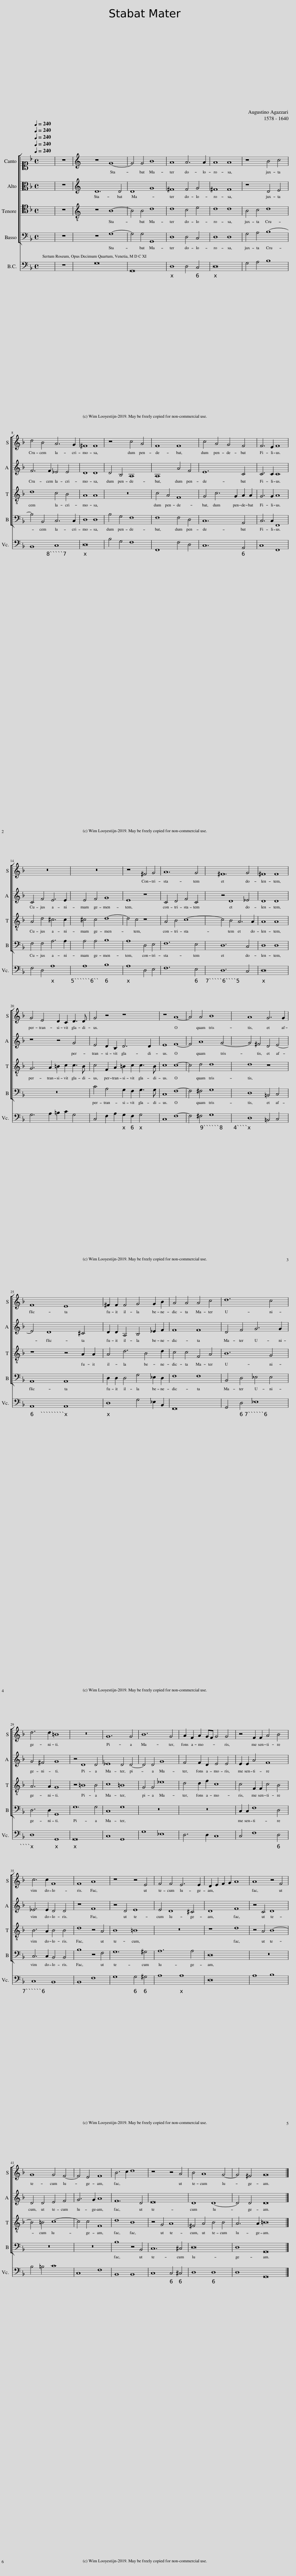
X:1
%%score [ 1 2 3 4 ] 5
L:1/8
Q:1/4=240
M:4/4
I:linebreak $
K:F
V:1 alto1
V:2 alto
V:3 tenor
V:4 bass
V:5 bass
V:1
 x8 | z8 | x8 | z8 G8- | G4 G4 B8 | %5
 A8 A6 A2 | A8 A8 | z8 B4 c4 |$ d4 B4 A6 G2 | ^F8 F8 | %10
 z8 c4 A4 | F8 F8 | c4 A4 G4 F4 | F6 E2 F8 |$ z16 | %15
 z16 | z8 ^F4 G4 | A12 G4 | ^F12 G4 | ^F8 F8 |$ %20
 G4 E4 D2 C2 D3 D | G4 z4 z8 | z8 A8- | A4 A4 B8 | A8 G6 G2 |$ %25
 F8 E8 | ^F2 F2 F4 G4 G2 B2 | A4 A4 A4 c4 | d12 c4 |$ d6 d2 =B8 | %30
 z16 | G12 G4 | B12 G4 | A2 F2 A2 GF G4 G4 | z4 F2 F2 A4 B4 |$ %35
 c6 c2 F8 | F8 A8 | z8 z4 E4 | F4 F4 E6 E2 | D2 E2 F2 G2 A8 | %40
 A8 z4 F4 |$ G8 G4 F4- | F4 E4 F8 | B6 c2 d8 | z8 z4 A4 | %45
 B4 A8 G4- | G4 ^F4 G16 |] %47
V:2
 x8 | z8 | x8 | D12 D4 | D8 G8 | %5
 ^F8 F4 G4 | ^F8 F8 | z8 D4 E4 |$ F6 F2 _E4 E4 | D8 D8 | %10
 D4 B,4 A,8 | A,8 A4 F4 | E12 C4 | C6 C2 C8 |$ C4 F4 E6 E2 | %15
 E4 F4 G8 | E8 z8 | C4 D4 F4 C4 | z4 D8 _E4 | D8 D8 |$ %20
 z8 z4 G4 | E4 D2 B,2 D6 D2 | E8 F8- | F4 A8 G4- | G4 ^F4 D4 E4- |$ %25
 E4 D8 ^C4 | D2 D2 A,4 B,4 _E2 F2 | F8 F8 | D4 F4 G6 G2 |$ G4 ^F4 G8 | %30
 z4 D8 D4 | _E8 D4 D4- | D4 D4 G8 | F4 F2 D2 E4 E4 | E2 E2 A4 F8 |$ %35
 _E6 E2 D4 D4 | z8 F8 | z4 D4 E8 | E4 D8 ^C4 | D8 F8 | %40
 z4 C4 D8 |$ D4 D4 E4 F4 | G6 G2 A8 | F12 D4 | E16 | %45
 D8 D8- | D4 D4 D16 |] %47
V:3
 x8 | z8 | x8 | z8 B,8- | B,4 B,4 D8 | %5
 D8 C4 E4 | D8 D8 | B,4 C4 D8 |$ D8 C4 B,4 | A,8 A,8 | %10
 z16 | C4 A,4 F,8 | G,4 C6 G,2 A,2 A,2 | G,6 G,2 A,8 |$ A,4 D4 ^C6 C2 | %15
 ^C4 C4 D8- | D4 C4 z8 | A,4 B,4 C8- | C4 B,4 A,6 A,2 | A,8 A,8 |$ %20
 G,6 A,2 =B,2 C2 C3 B, | C4 F,2 A,2 =B,2 C2 C3 B, | C8 C8- | C4 D4 D8 | D8 z8 |$ %25
 z8 z4 A,2 A,2 | A,4 D6 B,4 D2 | C4 C4 F,4 A,4 | B,12 G,4 |$ A,6 A,2 G,8 | %30
 z4 =B,8 B,4 | C8 =B,8 | G,4 G,4 _E8 | D4 D2 F2 C8 | C4 F,2 F,2 C4 B,4 |$ %35
 B,6 A,2 B,4 B,4 | D8 z4 A,4 | B,8 =B,8 | z16 | z8 D8 | %40
 z4 A,4 B,8- |$ B,4 =B,4 C8- | C4 C4 F,8 | D8 B,8 | z4 G,4 A,8 | %45
 ^F,4 A,4 B,4 B,4 | A,6 A,2 =B,16 |] %47
V:4
 x8 | z8 | x8 | z8 G,8- | G,4 G,4 G,,8 | %5
 D,8 D,4 C,4 | D,8 D,8 | G,4 A,4 B,8- |$ B,4 B,,4 C,6 C,2 | D,8 D,8 | %10
 B,4 G,4 F,8 | F,8 F,4 D,4 | C,12 A,,4 | C,6 C,2 F,,8 |$ F,4 F,4 A,6 A,2 | %15
 A,4 A,4 B,8 | A,8 D,4 E,4 | F,12 E,4 | D,12 C,4 | D,8 D,8 |$ %20
 z16 | C4 A,4 G,2 F,2 G,3 G, | C,8 F,8- | F,4 ^F,4 G,8 | D,8 =B,,4 C,4 |$ %25
 A,,8 A,,8 | D,2 D,2 D,4 G,4 _E,2 D,2 | F,8 F,8 | B,,4 D,4 _E,4 E,4 |$ D,6 D,2 G,,8 | %30
 G,12 G,4 | C,8 G,8 | z16 | z16 | C,2 C,2 F,8 D,4 |$ %35
 C,6 C,2 B,,4 B,,4 | B,8 z4 F,4 | G,12 ^G,4 | A,12 A,4 | D,16 | %40
 z16 |$ z16 | z16 | B,8 z4 B,,4 | C,12 ^C,4 | %45
 D,16 | D,8 G,,16 |] %47
V:5
 x8 | z8 | x8 | G,16 | G,,16 | %5
 D,8 D,4 C,4 | D,16 | G,4 A,4 B,8 |$ B,,8 C,8 | D,16 | %10
 B,4 G,4 F,8 | F,,8 F,4 D,4 | C,12 A,,4 | C,8 F,,8 |$ F,4 D,4 A,8 | %15
 A,8 B,8 | A,8 D,4 E,4 | F,12 E,4 | D,12 C,4 | D,16 |$ %20
 G,6 A,2 =B,2 C2 G,4 | C,4 F,2 A,2 G,2 F,2 G,4 | C,8 F,8- | F,4 ^F,4 G,8 | D,8 =B,,4 C,4 |$ %25
 A,,8 A,,8 | D,8 G,4 _E,2 B,,2 | F,,16 | G,,4 D,4 _E,8 |$ D,8 G,,8 | %30
 G,,16 | C,8 G,,8 | G,8 _E,8 | D,6 D,2 C,8 | C,4 F,8 D,4 |$ %35
 C,8 B,,8 | B,,8 F,8 | G,8 G,4 ^G,4 | A,8 A,8 | D,16 | %40
 A,8 B,8 |$ B,4 =B,4 C8 | C,8 F,8 | B,,8 B,,8 | C,8 C,4 ^C,4 | %45
 D,8 D,8 | D,8 G,,16 |] %47
